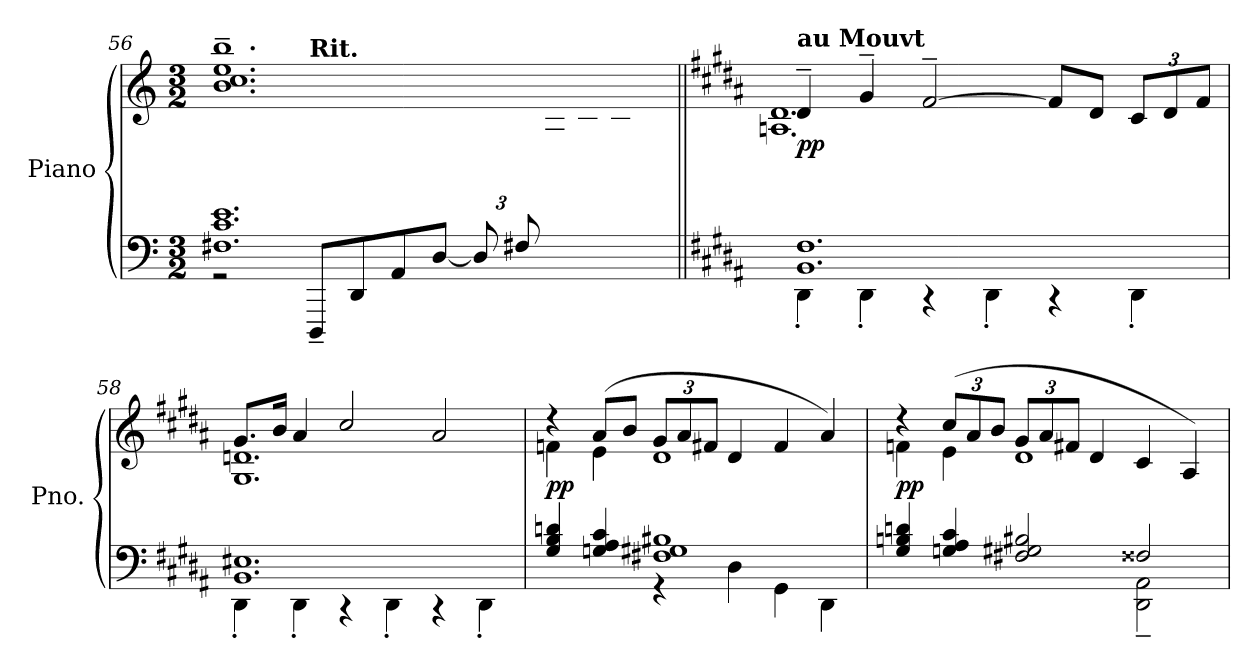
**kern	**kern	**dynam
*part1	*part1	*part1
*staff2	*staff1	*staff1/2
*I"Piano	*	*
*I'Pno.	*	*
!!LO:LB:g=z
*clefF4	*clefG2	*
*k[]	*k[]	*
*M3/2	*M3/2	*
=56	=56	=56
*^	*^	*
!	!	!	!	!LO:DY:b
*	*	*	*^	*
1.F#X 1.c 1.e	2rGG	1.b~ 1.cc~ 1.ee~ 1.bb~	6%7ryy	2ryy	other-dynamics
!	!	!	!	!LO:TX:a:B:t=Rit.	!
.	(>8DDD~/L	.	.	1ryy	.
.	8DD/	.	.	.	.
.	8AA/	.	.	.	.
.	[8D/J	.	.	.	.
*	*Xbrackettup	*	*	*	*
.	12D/L]	.	.	.	.
.	12F#X/	.	.	.	.
.	3ryy	.	12A\	.	.
.	.	.	12B\	.	.
.	.	.	12c\	.	.
.	.	.	12d\J	.	.
*	*	*v	*v	*v	*
=57||	=57||	=57||	=57||
*k[f#c#g#d#a#]	*	*k[f#c#g#d#a#]	*
*	*	*^	*
*	*	*	*^	*
!	!	!LO:TX:a:B:t=au Mouvt	!	!	!
!	!	!	!	!	!LO:DY:b
*	*	*	*v	*v	*
1.BB 1.F#	4DD#'\	(>4d#~/	1.An 1.d#)	pp
.	4DD#'\	4g#~/	.	.
.	4r	[2f#~/	.	.
.	4DD#'\	.	.	.
.	4r	8f#/L]	.	.
.	.	8d#/J	.	.
*	*	*Xbrackettup	*	*
.	4DD#'\	12c#/L	.	.
.	.	12d#/	.	.
.	.	12f#/J	.	.
=58	=58	=58	=58	=58
1.BB 1.E#X	4DD#'\	8.g#/L	1.G# 1.dn	.
.	.	16b/Jk	.	.
.	4DD#'\	4a#/	.	.
.	4r	2cc#/	.	.
.	4DD#'\	.	.	.
.	4r	2a#/)	.	.
.	4DD#'\	.	.	.
!!LO:PB:g=z	!!
=59	=59	=59	=59	=59
!	!	!	!	!LO:DY:b
4G#/ 4B/ 4dn/	2ryy	4r	4fn\	pp
4Gn/ 4A#/ 4c#/	.	(>8a#/L	4e\	.
.	.	8b/J	.	.
1F#X 1G#X 1B#X	4rGG	12g#/L	1d#	.
.	.	12a#/	.	.
.	.	12f#X/J	.	.
.	4D#\	4d#/	.	.
.	4GG#\	4f#/	.	.
.	4DD#\	4a#/)	.	.
=60	=60	=60	=60	=60
!	!	!	!	!LO:DY:b
4G#/ 4Bn/ 4dn/	1ryy	4r	4fn\	pp
4Gn/ 4A#/ 4c#/	.	(>12cc#/L	4e\	.
.	.	12a#/	.	.
.	.	12b/J	.	.
2F#X/ 2G#X/ 2B#X/	.	12g#/L	1d#	.
.	.	12a#/	.	.
.	.	12f#X/J	.	.
.	.	4d#/	.	.
2F##X/	2DD#\~ 2AA#\~	4c#:/	.	.
.	.	4A#/)	.	.
*v	*v	*	*	*
*	*v	*v	*
=	=	=
*-	*-	*-
